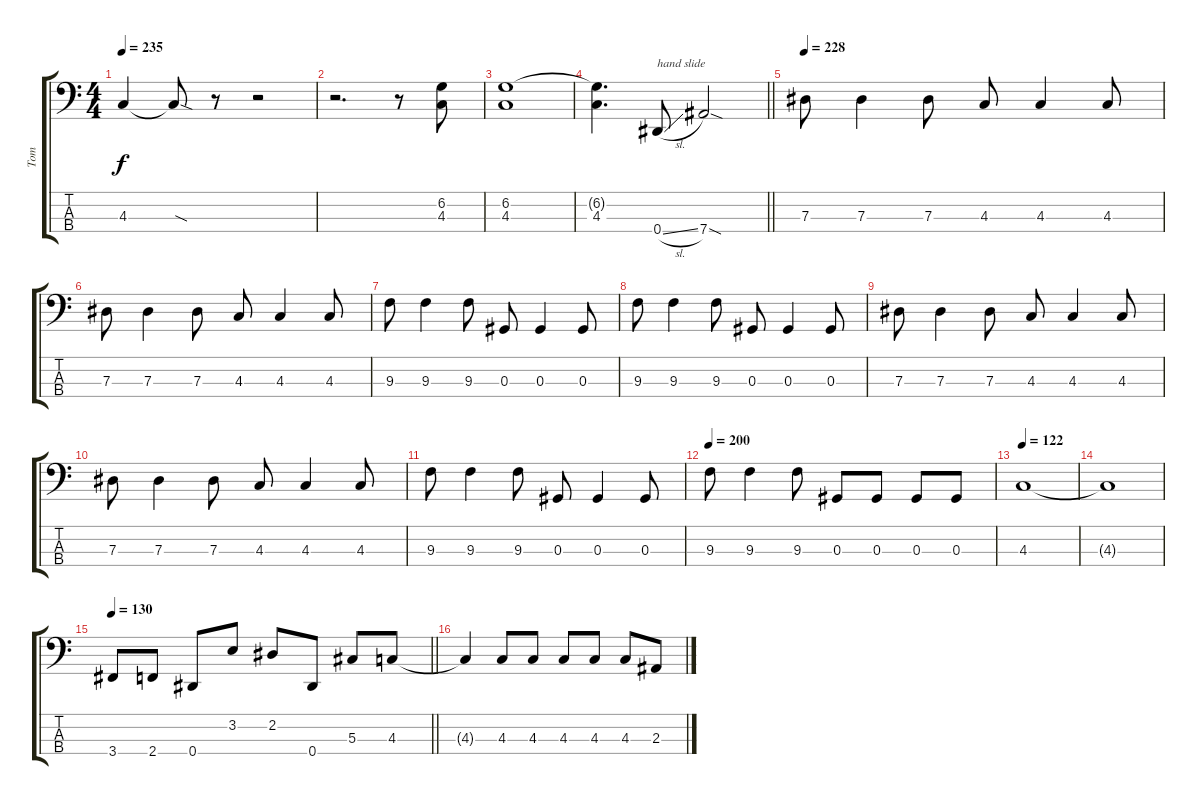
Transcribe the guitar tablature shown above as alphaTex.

\track ("Tom" "Tom") {instrument electricbasspick}
\staff {score tabs}
\tuning (Gb2 Db2 Ab1 Eb1) {hide}
\ts (4 4)
\tempo 235
\clef f4
\ks c
4.3.4{dy f} 4.3{sod t}.8 r.8 r.2 |
r.2{d} r.8 (6.2 4.3).8 |
(6.2 4.3).1 |
\barLineRight lightlight
(6.2{t} 4.3).4{d} 0.4{sl}.8{txt "hand slide"} 7.4{sod}.2 |
\section ("" "")
\tempo 228
7.3.8 7.3.4 7.3.8 4.3.8 4.3.4 4.3.8 |
7.3.8 7.3.4 7.3.8 4.3.8 4.3.4 4.3.8 |
9.3.8 9.3.4 9.3.8 0.3.8 0.3.4 0.3.8 |
9.3.8 9.3.4 9.3.8 0.3.8 0.3.4 0.3.8 |
7.3.8 7.3.4 7.3.8 4.3.8 4.3.4 4.3.8 |
7.3.8 7.3.4 7.3.8 4.3.8 4.3.4 4.3.8 |
9.3.8 9.3.4 9.3.8 0.3.8 0.3.4 0.3.8 |
\tempo 200
9.3.8 9.3.4 9.3.8 0.3.8 0.3.8 0.3.8 0.3.8 |
\tempo 122
4.3.1 |
4.3{t}.1 |
\tempo 130
\barLineRight lightlight
3.4.8 2.4.8 0.4.8 3.2.8 2.2.8 0.4.8 5.3.8 4.3.8 |
\section ("" "")
4.3{t}.4 4.3.8 4.3.8 4.3.8 4.3.8 4.3.8 2.3.8
